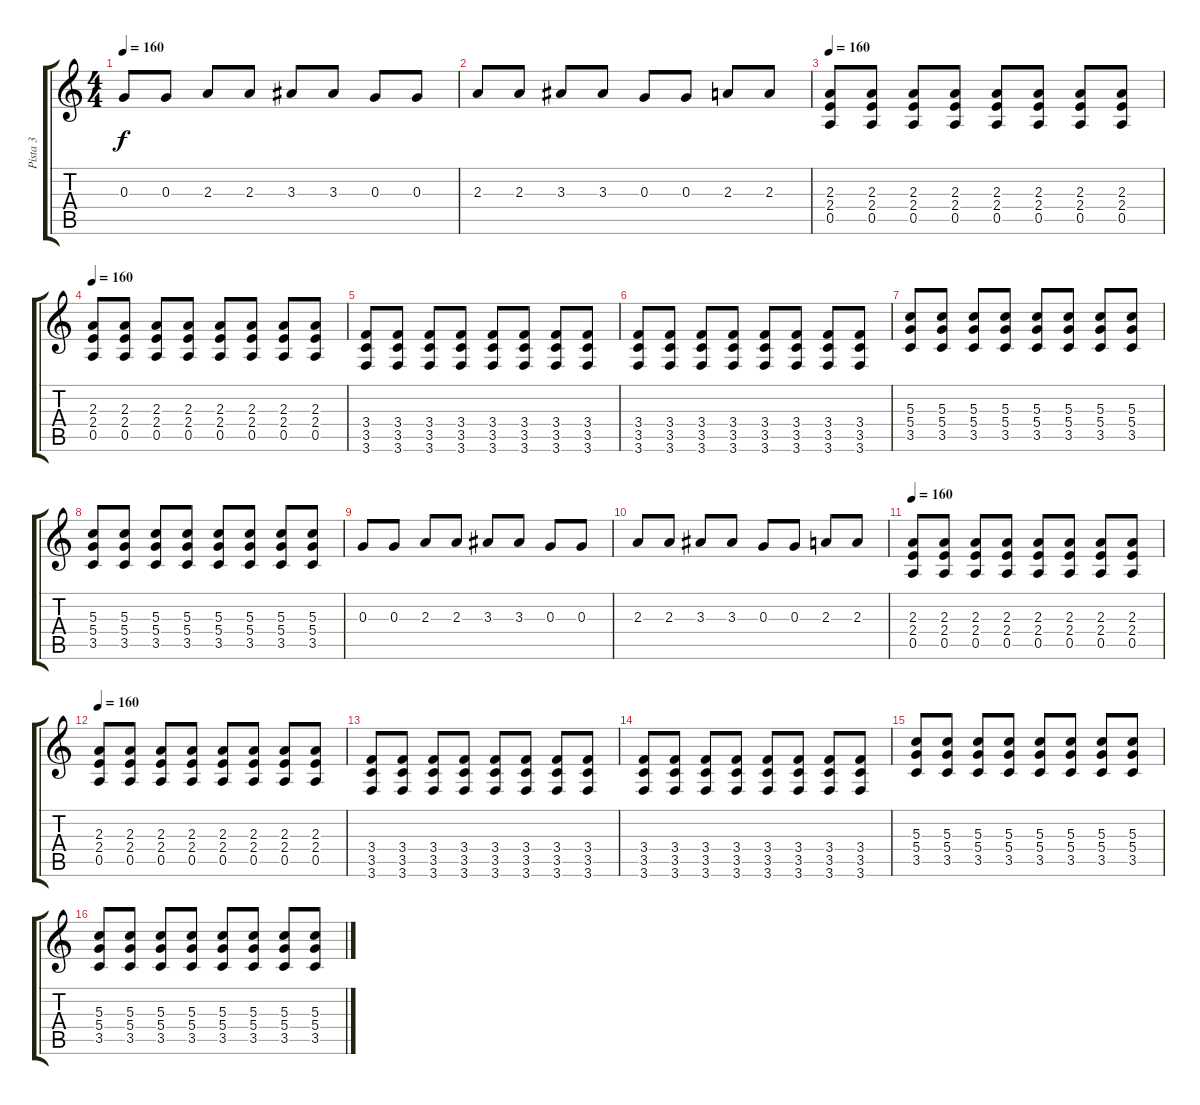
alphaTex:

\track ("Pista 3" "Pista 3") {instrument distortionguitar}
\staff {score tabs}
\tuning (E4 B3 G3 D3 A2 D2) {hide}
\ts (4 4)
\tempo 160
\clef g2
\ks c
0.3.8{dy f} 0.3.8 2.3.8 2.3.8 3.3.8 3.3.8 0.3.8 0.3.8 |
2.3.8 2.3.8 3.3.8 3.3.8 0.3.8 0.3.8 2.3.8 2.3.8 |
\tempo 160
(2.3 2.4 0.5).8 (2.3 2.4 0.5).8 (2.3 2.4 0.5).8 (2.3 2.4 0.5).8 (2.3 2.4 0.5).8 (2.3 2.4 0.5).8 (2.3 2.4 0.5).8 (2.3 2.4 0.5).8 |
\tempo 160
(2.3 2.4 0.5).8 (2.3 2.4 0.5).8 (2.3 2.4 0.5).8 (2.3 2.4 0.5).8 (2.3 2.4 0.5).8 (2.3 2.4 0.5).8 (2.3 2.4 0.5).8 (2.3 2.4 0.5).8 |
(3.4 3.5 3.6).8 (3.4 3.5 3.6).8 (3.4 3.5 3.6).8 (3.4 3.5 3.6).8 (3.4 3.5 3.6).8 (3.4 3.5 3.6).8 (3.4 3.5 3.6).8 (3.4 3.5 3.6).8 |
(3.4 3.5 3.6).8 (3.4 3.5 3.6).8 (3.4 3.5 3.6).8 (3.4 3.5 3.6).8 (3.4 3.5 3.6).8 (3.4 3.5 3.6).8 (3.4 3.5 3.6).8 (3.4 3.5 3.6).8 |
(5.3 5.4 3.5).8 (5.3 5.4 3.5).8 (5.3 5.4 3.5).8 (5.3 5.4 3.5).8 (5.3 5.4 3.5).8 (5.3 5.4 3.5).8 (5.3 5.4 3.5).8 (5.3 5.4 3.5).8 |
(5.3 5.4 3.5).8 (5.3 5.4 3.5).8 (5.3 5.4 3.5).8 (5.3 5.4 3.5).8 (5.3 5.4 3.5).8 (5.3 5.4 3.5).8 (5.3 5.4 3.5).8 (5.3 5.4 3.5).8 |
0.3.8 0.3.8 2.3.8 2.3.8 3.3.8 3.3.8 0.3.8 0.3.8 |
2.3.8 2.3.8 3.3.8 3.3.8 0.3.8 0.3.8 2.3.8 2.3.8 |
\tempo 160
(2.3 2.4 0.5).8 (2.3 2.4 0.5).8 (2.3 2.4 0.5).8 (2.3 2.4 0.5).8 (2.3 2.4 0.5).8 (2.3 2.4 0.5).8 (2.3 2.4 0.5).8 (2.3 2.4 0.5).8 |
\tempo 160
(2.3 2.4 0.5).8 (2.3 2.4 0.5).8 (2.3 2.4 0.5).8 (2.3 2.4 0.5).8 (2.3 2.4 0.5).8 (2.3 2.4 0.5).8 (2.3 2.4 0.5).8 (2.3 2.4 0.5).8 |
(3.4 3.5 3.6).8 (3.4 3.5 3.6).8 (3.4 3.5 3.6).8 (3.4 3.5 3.6).8 (3.4 3.5 3.6).8 (3.4 3.5 3.6).8 (3.4 3.5 3.6).8 (3.4 3.5 3.6).8 |
(3.4 3.5 3.6).8 (3.4 3.5 3.6).8 (3.4 3.5 3.6).8 (3.4 3.5 3.6).8 (3.4 3.5 3.6).8 (3.4 3.5 3.6).8 (3.4 3.5 3.6).8 (3.4 3.5 3.6).8 |
(5.3 5.4 3.5).8 (5.3 5.4 3.5).8 (5.3 5.4 3.5).8 (5.3 5.4 3.5).8 (5.3 5.4 3.5).8 (5.3 5.4 3.5).8 (5.3 5.4 3.5).8 (5.3 5.4 3.5).8 |
(5.3 5.4 3.5).8 (5.3 5.4 3.5).8 (5.3 5.4 3.5).8 (5.3 5.4 3.5).8 (5.3 5.4 3.5).8 (5.3 5.4 3.5).8 (5.3 5.4 3.5).8 (5.3 5.4 3.5).8
